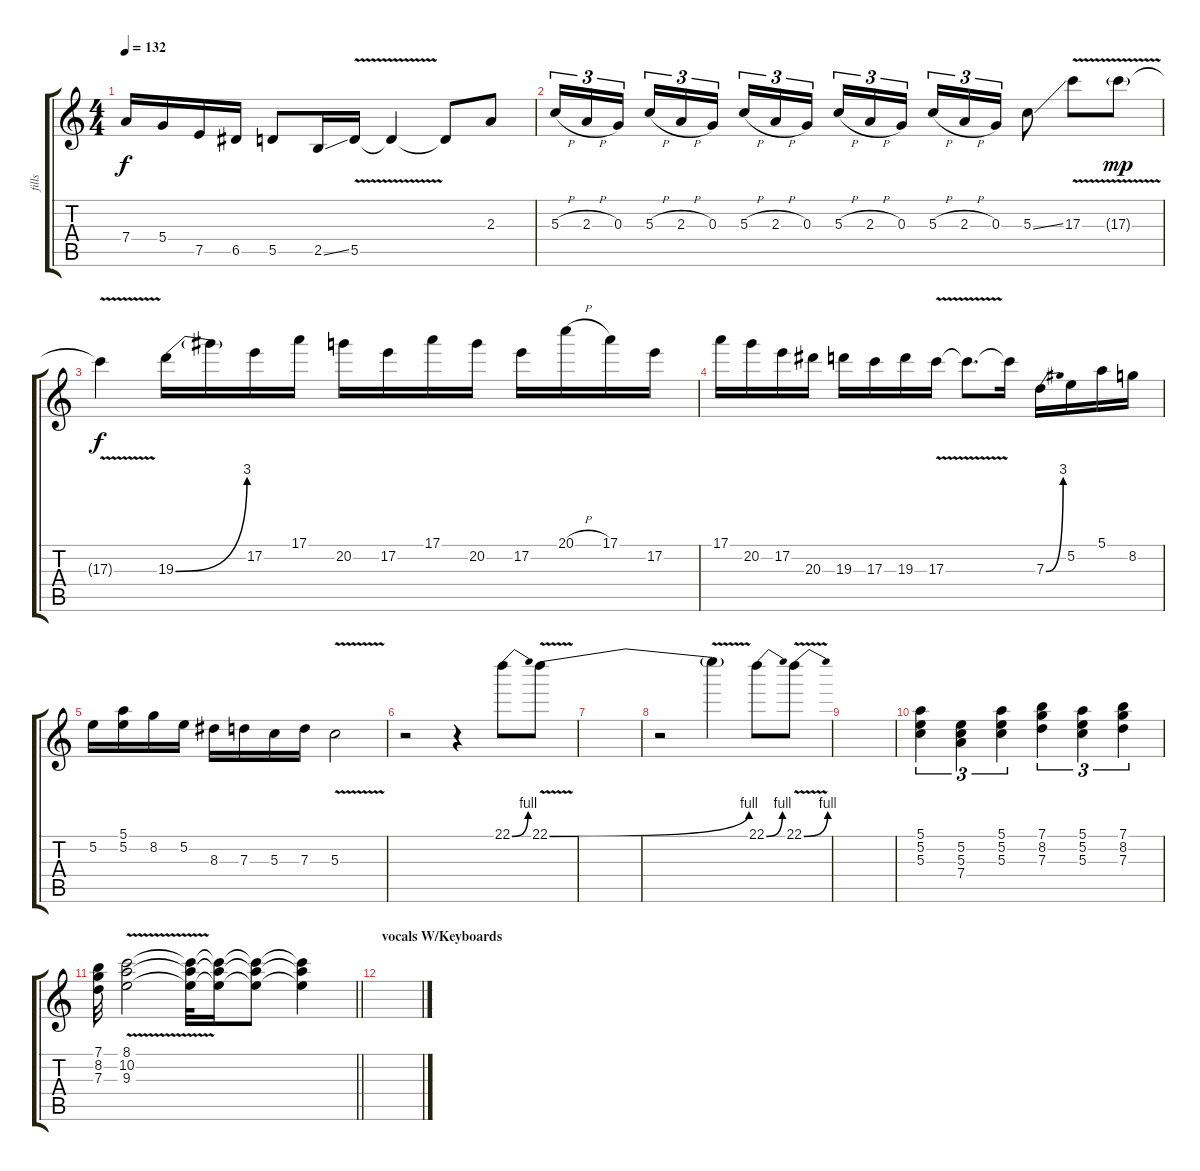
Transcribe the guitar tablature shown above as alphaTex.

\track ("fills" "fills") {instrument distortionguitar}
\staff {score tabs}
\tuning (E4 B3 G3 D3 A2 E2) {hide}
\ts (4 4)
\tempo 132
\clef g2
\ks c
7.4.16{dy f} 5.4.16 7.5.16 6.5.16 5.5.8 2.5{ss}.16 5.5{v}.16 5.5{t}.4 5.5{t}.8 2.3.8 |
5.3{h}.16{tu (3 2)} 2.3{h}.16{tu (3 2)} 0.3.16{tu (3 2) beam splitsecondary} 5.3{h}.16{tu (3 2)} 2.3{h}.16{tu (3 2)} 0.3.16{tu (3 2)} 5.3{h}.16{tu (3 2)} 2.3{h}.16{tu (3 2)} 0.3.16{tu (3 2) beam splitsecondary} 5.3{h}.16{tu (3 2)} 2.3{h}.16{tu (3 2)} 0.3.16{tu (3 2)} 5.3{h}.16{tu (3 2)} 2.3{h}.16{tu (3 2)} 0.3.16{tu (3 2)} 5.3{ss}.8 17.3{v}.8 17.3{v g}.8{dy mp} |
17.3{t}.4{dy f} 19.3{be (bend 0 0 60 12)}.16 19.3{t}.16 17.2.16 17.1.16 20.2.16 17.2.16 17.1.16 20.2.16 17.2.16 20.1{h}.16 17.1.16 17.2.16 |
17.1.16 20.2.16 17.2.16 20.3.16 19.3.16 17.3.16 19.3.16 17.3{v}.16 17.3{t}.8{d} 17.3{t}.16 7.3{be (bend 0 0 60 12)}.16 5.2.16 5.1.16 8.2.16 |
5.2.16 (5.1 5.2).16 8.2.16 5.2.16 8.3.16 7.3.16 5.3.16 7.3.16 5.3{v}.2 |
r.2 r.4 22.1{be (bend 0 0 60 4)}.8 22.1{be (bend 0 0 60 4) v}.8 |
|
r.2 22.1{t}.4 22.1{be (bend 0 0 60 4)}.8 22.1{be (bend 0 0 60 4) v}.8 |
|
(5.1 5.2 5.3).4{tu (3 2)} (5.2 5.3 7.4).4{tu (3 2)} (5.1 5.2 5.3).4{tu (3 2)} (7.1 8.2 7.3).4{tu (3 2)} (5.1 5.2 5.3).4{tu (3 2)} (7.1 8.2 7.3).4{tu (3 2)} |
\barLineRight lightlight
(7.1 8.2 7.3).32 (8.1{v} 10.2{v} 9.3{v}).2 (8.1{t} 10.2{t} 9.3{t}).32{volume 10} (8.1{t} 10.2{t} 9.3{t}).16 (8.1{t} 10.2{t} 9.3{t}).8{volume 8} (8.1{t} 10.2{t} 9.3{t}).4 |
\section ("" "vocals W/Keyboards")
